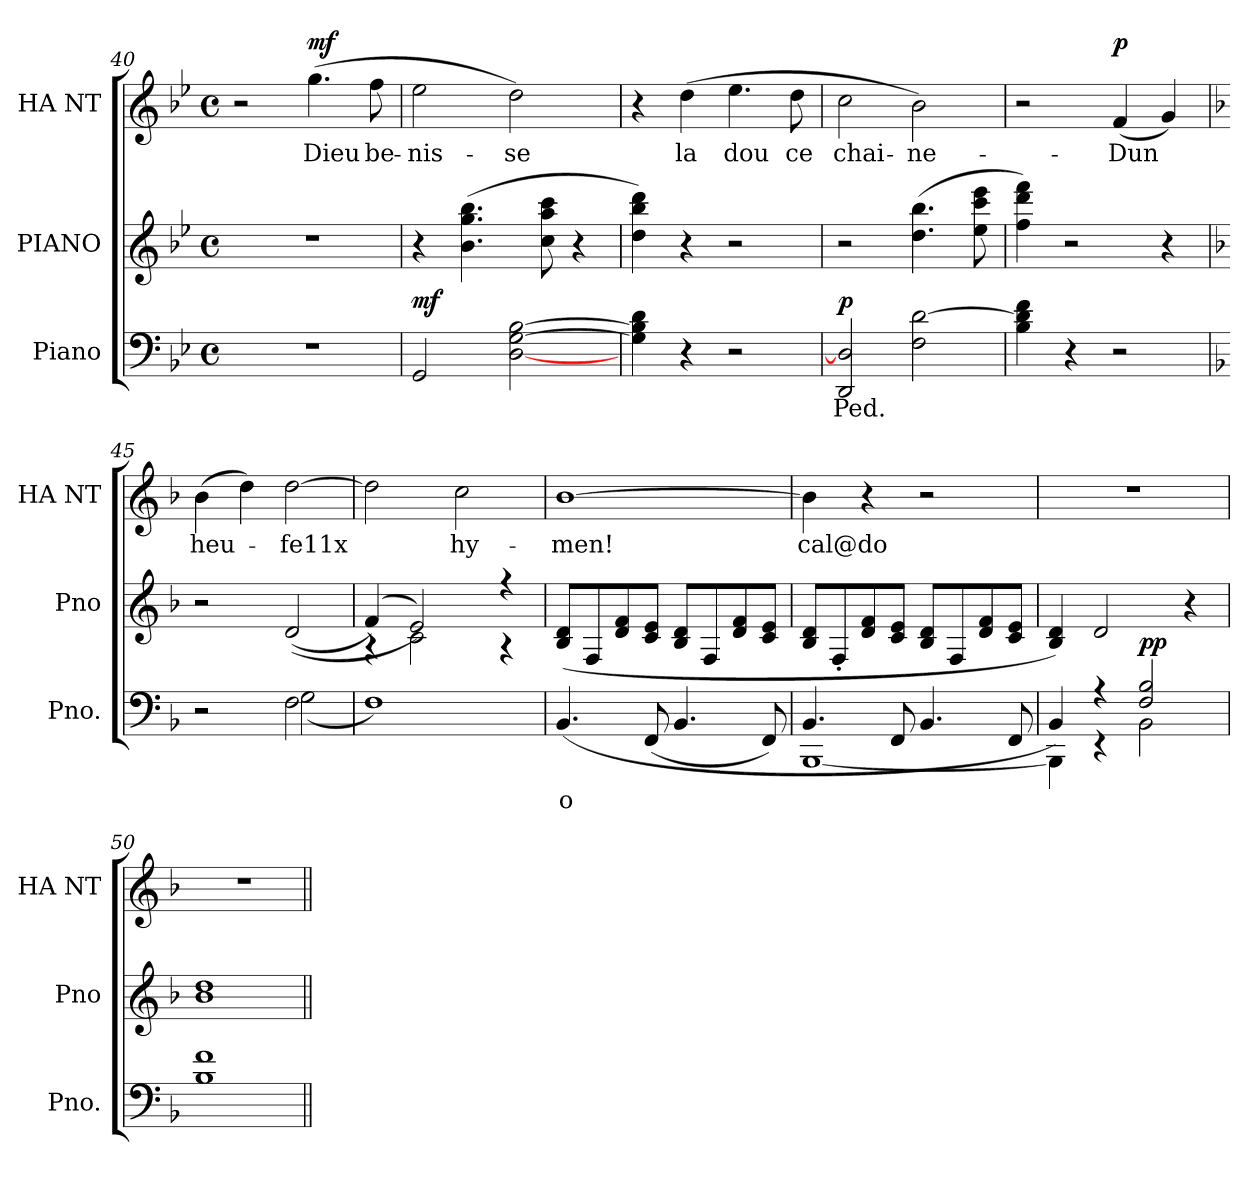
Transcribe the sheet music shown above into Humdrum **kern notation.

**kern	**text	**dynam	**kern	**kern	**text	**dynam
*part3	*part3	*part3	*part2	*part1	*part1	*part1
*staff3	*staff3	*staff3	*staff2	*staff1	*staff1	*staff1
*I"Piano	*	*	*I"PIANO	*I"HA NT	*	*
*I'Pno.	*	*	*I'Pno	*I'HA NT	*	*
*clefF4	*	*	*clefG2	*clefG2	*	*
*k[b-e-]	*	*	*k[b-e-]	*k[b-e-]	*	*
*M4/4	*	*	*M4/4	*M4/4	*	*
*met(c)	*	*	*met(c)	*met(c)	*	*
=40	=40	=40	=40	=40	=40	=40
1r	.	.	1r	2r	.	.
.	.	.	.	(4.gg\	Dieu	mf
.	.	.	.	8ff\	be-	.
=41	=41	=41	=41	=41	=41	=41
2GG/	.	mf	4r	2ee-\	nis-	.
.	.	.	(4.b-\ 4.gg\ 4.bb-\	.	.	.
[2D\ [2G\ [2B-\	.	.	.	2dd\)	se	.
.	.	.	8cc\ 8aa\ 8ccc\	.	.	.
.	.	.	4r	.	.	.
=42	=42	=42	=42	=42	=42	=42
4G]\ 4B-]\ 4d\	.	.	4dd\ 4bb-\ 4ddd\)	4r	.	.
4r	.	.	4r	(4dd\	la	dim.
2r	.	.	2r	4.ee-\	dou	.
.	.	.	.	8dd\	ce	.
=43	=43	=43	=43	=43	=43	=43
2DD/ 2D]/	Ped.	p	2r	2cc\	chai-	.
2F\ [2d\	.	.	(4.dd\ 4.bb-\	2b-\)	ne-	.
.	.	.	8ee-\ 8ccc\ 8eee-\	.	.	.
=44	=44	=44	=44	=44	=44	=44
4B-\ 4d]\ 4f\	.	.	4ff\ 4ddd\ 4fff\)	2r	.	.
4r	.	.	2r	.	.	.
2r	.	.	.	(4f/	Dun	p
.	.	.	4r	4g/)	.	.
!!LO:LB:g=z
=45	=45	=45	=45	=45	=45	=45
*k[b-]	*	*	*k[b-]	*k[b-]	*	*
*^	*	*	*	*	*	*
2ryy	2r	.	.	2r	(4b-\	heu-	.
.	.	.	.	.	4dd\)	.	.
2F\	(2G\	.	.	((2d/	[2dd\	fe11x	.
*v	*v	*	*	*	*	*	*
=46	=46	=46	=46	=46	=46	=46
*	*	*	*^	*	*	*
1F/)	.	.	(4f/)	4r	2dd\]	.	.
.	.	.	2e/))	2c\	.	.	.
.	.	.	.	.	2cc\	hy-	.
.	.	.	4r	4r	.	.	.
*	*	*	*v	*v	*	*	*
=47	=47	=47	=47	=47	=47	=47
(4.BB-/	o	.	(8B-/ 8d/L	[1b-\	men!	.
.	.	.	8F/	.	.	.
.	.	.	8d/ 8f/	.	.	.
(8FF/	.	.	8c/ 8e/J	.	.	.
4.BB-/	.	.	8B-/ 8d/L	.	.	.
.	.	.	8F/	.	.	.
.	.	.	8d/ 8f/	.	.	.
8FF/)	.	.	8c/ 8e/J	.	.	.
=48	=48	=48	=48	=48	=48	=48
*^	*	*	*	*	*	*
4.BB-/	([1BBB-/	.	.	8B-/ 8d/L	4b-\]	cal@do	.
.	.	.	.	8F'/	.	.	.
.	.	.	.	8d/ 8f/	4r	.	.
8FF/	.	.	.	8c/ 8e/J	.	.	.
4.BB-/	.	.	.	8B-/ 8d/L	2r	.	.
.	.	.	.	8F/	.	.	.
.	.	.	.	8d/ 8f/	.	.	.
8FF/	.	.	.	8c/ 8e/J	.	.	.
=49	=49	=49	=49	=49	=49	=49	=49
4BB-/)	4BBB-\]	.	.	4B-/ 4d/)	1r	.	.
4r	4r	.	.	2d/	.	.	.
2F/ 2B-/	2BB-\	.	pp	.	.	.	.
.	.	.	.	4r	.	.	.
*v	*v	*	*	*	*	*	*
=50	=50	=50	=50	=50	=50	=50
(1B-/ 1f/	.	.	1b-/ 1dd/	1r	.	.
=||	=||	=||	=||	=||	=||	=||
*-	*-	*-	*-	*-	*-	*-
